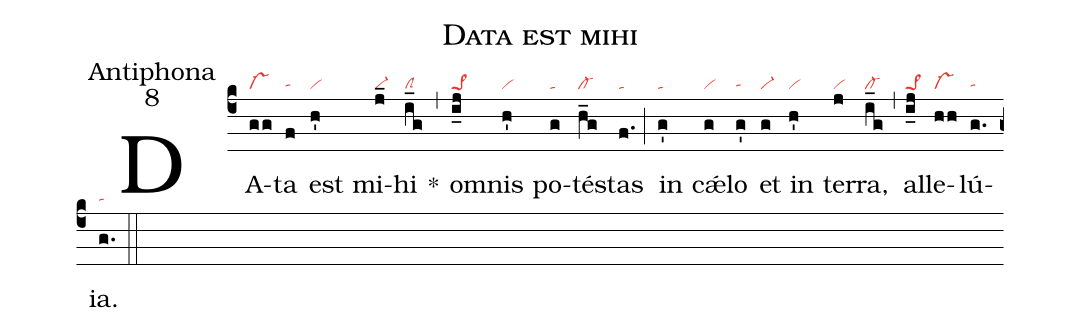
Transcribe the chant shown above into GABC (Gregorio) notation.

name:Data est mihi;
office-part:Antiphona;
mode:8;
nabc-lines: 1;
%%
(c4)
DA(gg|vs-)ta(f|tahg) est(h'|vi) mi(j_|vi-)hi(i_g|clS) *(,)
o(i_j|pe>1)mnis(h'|vi) po(g|ta)té(h_g|cl-)stas(f.|ta) (;)
in(g'|ta) c<sp>'æ</sp>(g|vi)lo(g'|tahg) et(g|vi-) in(h'|vi) ter(j|vi)ra,(i_g|cl-) (,)
al(i_j|pe>1)le(hh|vs-)lú(g.|tahg)ia.(g.|tahg) (::)
